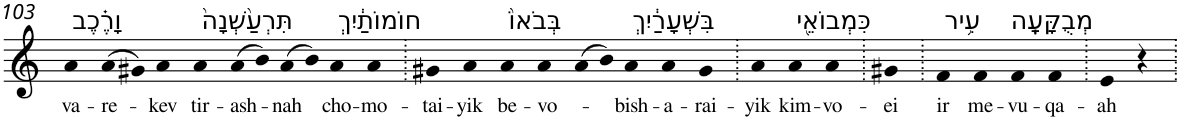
**kern	**text
*part1	*part1
*staff1	*staff1
*I"Piano	*
*I'Pno	*
!!LO:PB:g=z
*clefG2	*
*k[]	*
=103	=103
!LO:TX:a:t=וָרֶ֗כֶב	!
!	!LO:LY:b
4a	va-
!	!LO:LY:b
(>8a	-re-
8g#X)	.
!	!LO:LY:b
4a	-kev
!LO:TX:a:t=תִּרְעַ֙שְׁנָה֙	!
!	!LO:LY:b
4a	tir-
!	!LO:LY:b
(>8a	-ash-
8b)	.
!	!LO:LY:b
(>8a	-nah
8b)	.
!LO:TX:a:t=חוֹמוֹתַ֔יִךְ	!
!	!LO:LY:b
4a	cho-
!	!LO:LY:b
4a	-mo-
=104.	=104.
!	!LO:LY:b
4g#X	-tai-
!	!LO:LY:b
4a	-yik
!LO:TX:a:t=בְּבֹאוֹ֙	!
!	!LO:LY:b
4a	be-
!	!LO:LY:b
4a	-vo-
(>8a	.
8b)	.
!LO:TX:a:t=בִּשְׁעָרַ֔יִךְ	!
!	!LO:LY:b
4a	bish-
!	!LO:LY:b
4a	-a-
!	!LO:LY:b
4g#	-rai-
=105.	=105.
!	!LO:LY:b
4a	-yik
!LO:TX:a:t=כִּמְבוֹאֵ֖י	!
!	!LO:LY:b
4a	kim-
!	!LO:LY:b
4a	-vo-
=106.	=106.
!	!LO:LY:b
4g#X	-ei
=107.	=107.
!LO:TX:a:t=עִ֥יר	!
!	!LO:LY:b
4f	ir
!LO:TX:a:t=מְבֻקָּעָֽה	!
!	!LO:LY:b
4f	me-
!	!LO:LY:b
4f	-vu-
!	!LO:LY:b
4f	-qa-
=108.	=108.
!	!LO:LY:b
4e	-ah
4r	.
=.	=.
*-	*-
